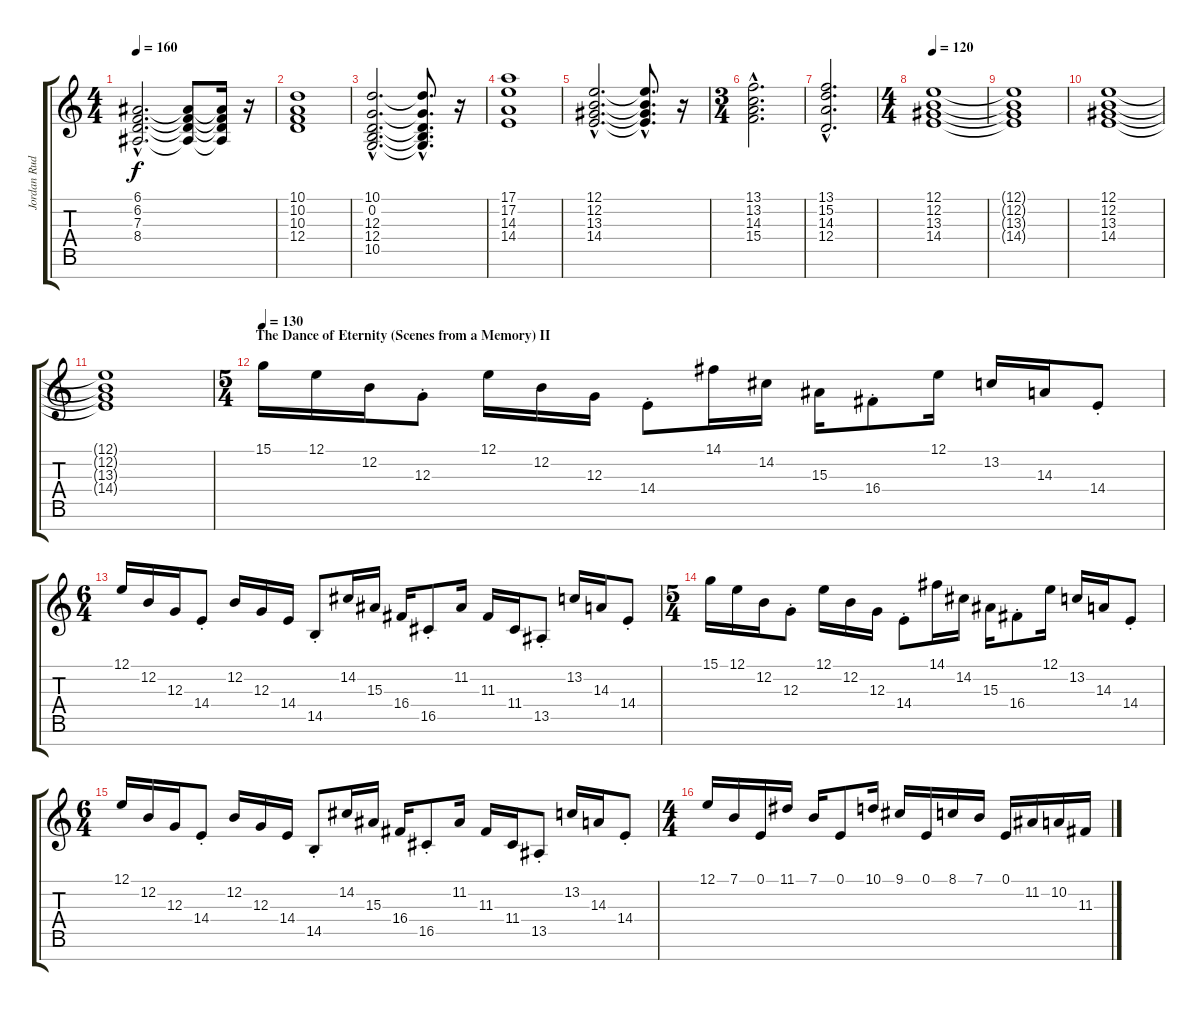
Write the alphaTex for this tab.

\track ("Jordan Rudess Lead 1" "Jordan Rud") {instrument lead2sawtooth}
\staff {score tabs}
\tuning (E4 B3 G3 D3 A2 E2 B1) {hide}
\ts (4 4)
\tempo 160
\clef g2
\ks c
(6.1{hac t} 6.2{hac t} 7.3{hac t} 8.4{hac t}).2{d dy f} (6.1{t} 6.2{t} 7.3{t} 8.4{t}).8 (6.1{t} 6.2{t} 7.3{t} 8.4{t}).16 r.16 |
(10.1 10.2 10.3 12.4).1 |
(10.1{hac} 0.2{hac} 12.3{hac} 12.4{hac} 10.5{hac}).2{d} (10.1{hac t} 0.2{hac t} 12.3{hac t} 12.4{hac t} 10.5{hac t}).8{d} r.16 |
(17.1 17.2 14.3 14.4).1 |
(12.1{hac} 12.2{hac} 13.3{hac} 14.4{hac}).2{d} (12.1{hac t} 12.2{hac t} 13.3{hac t} 14.4{hac t}).8{d} r.16 |
\ts (3 4)
(13.1{hac} 13.2{hac} 14.3{hac} 15.4{hac}).2{d} |
(13.1{hac} 15.2{hac} 14.3{hac} 12.4{hac}).2{d} |
\ts (4 4)
\tempo 120
(12.1 12.2 13.3 14.4).1 |
(12.1{t} 12.2{t} 13.3{t} 14.4{t}).1 |
(12.1 12.2 13.3 14.4).1 |
(12.1{t} 12.2{t} 13.3{t} 14.4{t}).1 |
\ts (5 4)
\section ("" "The Dance of Eternity (Scenes from a Memory) II")
\tempo 130
15.1.16{volume 11 instrument lead2sawtooth} 12.1.16 12.2.16 12.3{st}.8 12.1.16 12.2.16 12.3.16 14.4{st}.8 14.1.16 14.2.16 15.3.16 16.4{st}.8 12.1.16 13.2.16 14.3.16 14.4{st}.8 |
\ts (6 4)
12.1.16 12.2.16 12.3.16 14.4{st}.8 12.2.16 12.3.16 14.4.16 14.5{st}.8 14.2.16 15.3.16 16.4.16 16.5{st}.8 11.2.16 11.3.16 11.4.16 13.5{st}.8 13.2.16 14.3.16 14.4{st}.8 |
\ts (5 4)
15.1.16 12.1.16 12.2.16 12.3{st}.8 12.1.16 12.2.16 12.3.16 14.4{st}.8 14.1.16 14.2.16 15.3.16 16.4{st}.8 12.1.16 13.2.16 14.3.16 14.4{st}.8 |
\ts (6 4)
12.1.16 12.2.16 12.3.16 14.4{st}.8 12.2.16 12.3.16 14.4.16 14.5{st}.8 14.2.16 15.3.16 16.4.16 16.5{st}.8 11.2.16 11.3.16 11.4.16 13.5{st}.8 13.2.16 14.3.16 14.4{st}.8 |
\ts (4 4)
12.1.16 7.1.16 0.1.16 11.1.16 7.1.16 0.1.8 10.1.16 9.1.16 0.1.16 8.1.16 7.1.16 0.1.16 11.2.16 10.2.16 11.3.16
